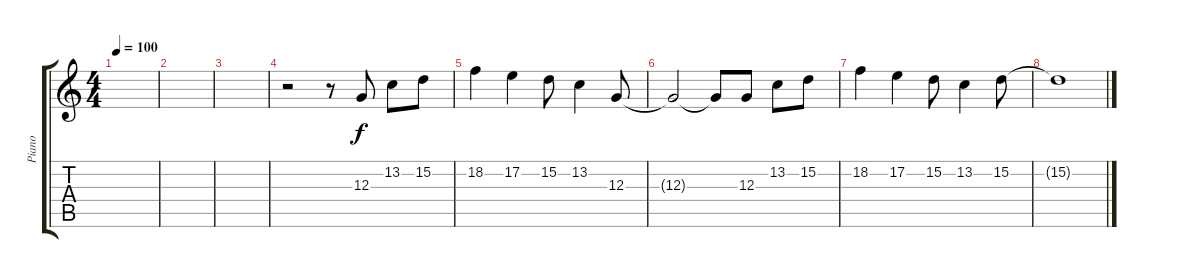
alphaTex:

\track ("Piano" "Piano") {instrument electricpiano2}
\staff {score tabs}
\tuning (E4 B3 G3 D3 A2 E2) {hide}
\ts (4 4)
\tempo 100
\clef g2
\ks c
|
|
|
r.2 r.8 12.3.8 13.2.8 15.2.8 |
18.2.4 17.2.4 15.2.8 13.2.4 12.3.8 |
12.3{t}.2 12.3{t}.8 12.3.8 13.2.8 15.2.8 |
18.2.4 17.2.4 15.2.8 13.2.4 15.2.8 |
15.2{t}.1
